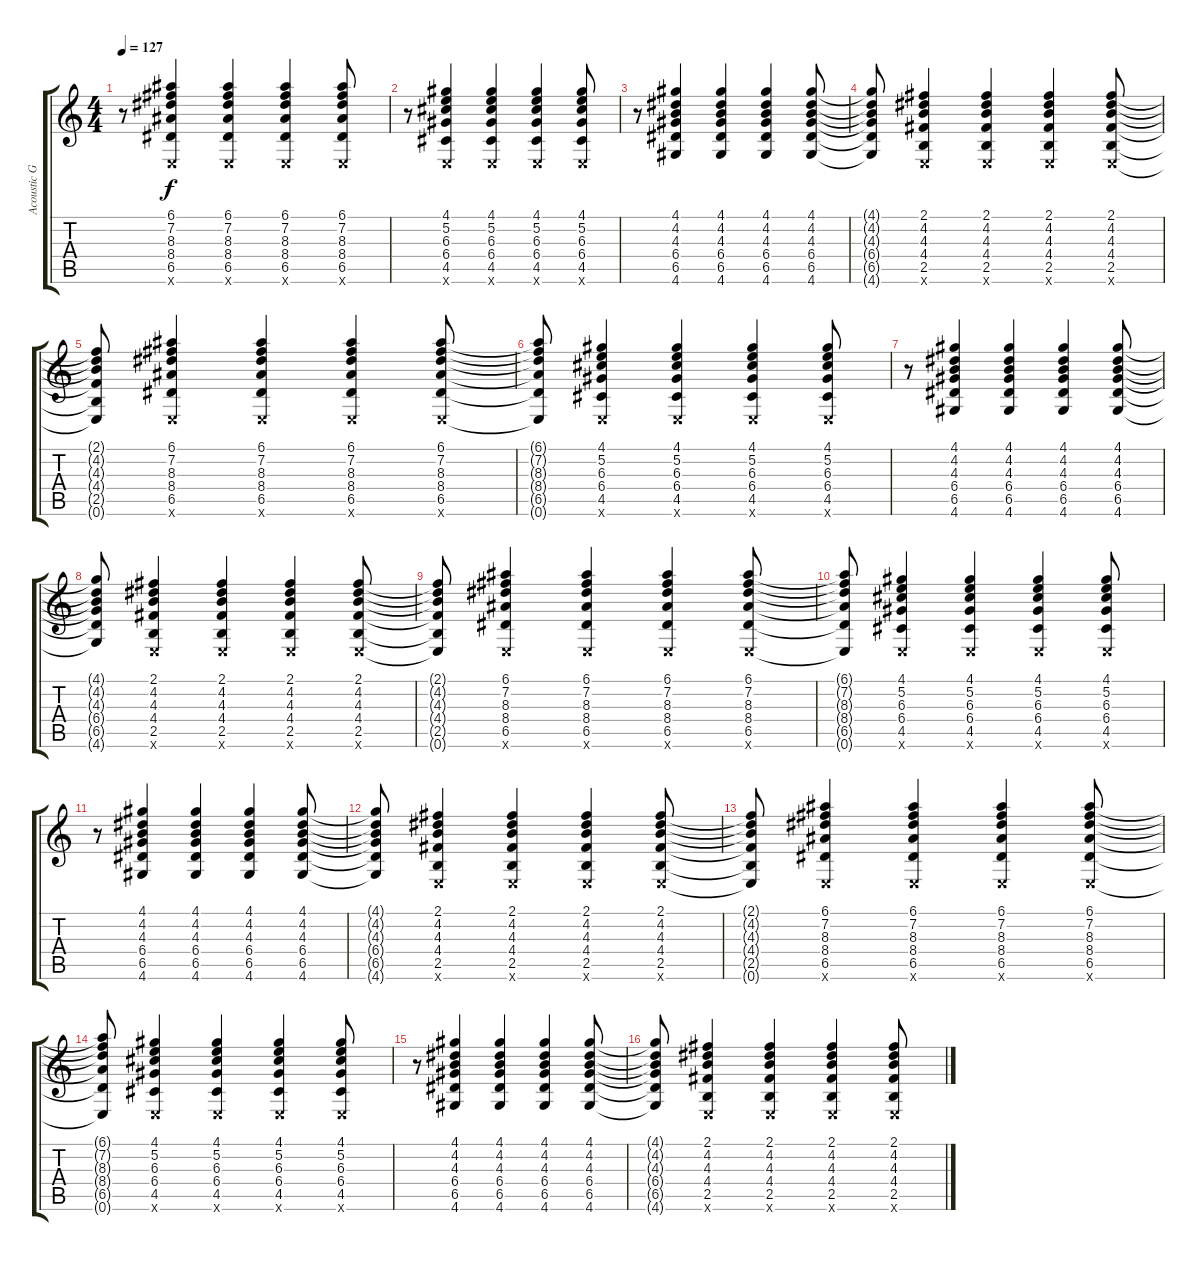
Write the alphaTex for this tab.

\track ("Acoustic Guitar" "Acoustic G") {instrument acousticguitarsteel}
\staff {score tabs}
\tuning (E4 B3 G3 D3 A2 E2) {hide}
\ts (4 4)
\tempo 127
\clef g2
\ks c
r.8{dy f} (6.1 7.2 8.3 8.4 6.5 0.6{x}).4 (6.1 7.2 8.3 8.4 6.5 0.6{x}).4 (6.1 7.2 8.3 8.4 6.5 0.6{x}).4 (6.1 7.2 8.3 8.4 6.5 0.6{x}).8 |
r.8 (4.1 5.2 6.3 6.4 4.5 0.6{x}).4 (4.1 5.2 6.3 6.4 4.5 0.6{x}).4 (4.1 5.2 6.3 6.4 4.5 0.6{x}).4 (4.1 5.2 6.3 6.4 4.5 0.6{x}).8 |
r.8{volume 5} (4.1 4.2 4.3 6.4 6.5 4.6).4 (4.1 4.2 4.3 6.4 6.5 4.6).4 (4.1 4.2 4.3 6.4 6.5 4.6).4 (4.1 4.2 4.3 6.4 6.5 4.6).8 |
(4.1{t} 4.2{t} 4.3{t} 6.4{t} 6.5{t} 4.6{t}).8 (2.1 4.2 4.3 4.4 2.5 0.6{x}).4 (2.1 4.2 4.3 4.4 2.5 0.6{x}).4 (2.1 4.2 4.3 4.4 2.5 0.6{x}).4 (2.1 4.2 4.3 4.4 2.5 0.6{x}).8 |
(2.1{t} 4.2{t} 4.3{t} 4.4{t} 2.5{t} 0.6{t}).8 (6.1 7.2 8.3 8.4 6.5 0.6{x}).4 (6.1 7.2 8.3 8.4 6.5 0.6{x}).4 (6.1 7.2 8.3 8.4 6.5 0.6{x}).4 (6.1 7.2 8.3 8.4 6.5 0.6{x}).8 |
(6.1{t} 7.2{t} 8.3{t} 8.4{t} 6.5{t} 0.6{t}).8 (4.1 5.2 6.3 6.4 4.5 0.6{x}).4 (4.1 5.2 6.3 6.4 4.5 0.6{x}).4 (4.1 5.2 6.3 6.4 4.5 0.6{x}).4 (4.1 5.2 6.3 6.4 4.5 0.6{x}).8 |
r.8{volume 5} (4.1 4.2 4.3 6.4 6.5 4.6).4 (4.1 4.2 4.3 6.4 6.5 4.6).4 (4.1 4.2 4.3 6.4 6.5 4.6).4 (4.1 4.2 4.3 6.4 6.5 4.6).8 |
(4.1{t} 4.2{t} 4.3{t} 6.4{t} 6.5{t} 4.6{t}).8 (2.1 4.2 4.3 4.4 2.5 0.6{x}).4 (2.1 4.2 4.3 4.4 2.5 0.6{x}).4 (2.1 4.2 4.3 4.4 2.5 0.6{x}).4 (2.1 4.2 4.3 4.4 2.5 0.6{x}).8 |
(2.1{t} 4.2{t} 4.3{t} 4.4{t} 2.5{t} 0.6{t}).8 (6.1 7.2 8.3 8.4 6.5 0.6{x}).4 (6.1 7.2 8.3 8.4 6.5 0.6{x}).4 (6.1 7.2 8.3 8.4 6.5 0.6{x}).4 (6.1 7.2 8.3 8.4 6.5 0.6{x}).8 |
(6.1{t} 7.2{t} 8.3{t} 8.4{t} 6.5{t} 0.6{t}).8 (4.1 5.2 6.3 6.4 4.5 0.6{x}).4 (4.1 5.2 6.3 6.4 4.5 0.6{x}).4 (4.1 5.2 6.3 6.4 4.5 0.6{x}).4 (4.1 5.2 6.3 6.4 4.5 0.6{x}).8 |
r.8{volume 5} (4.1 4.2 4.3 6.4 6.5 4.6).4 (4.1 4.2 4.3 6.4 6.5 4.6).4 (4.1 4.2 4.3 6.4 6.5 4.6).4 (4.1 4.2 4.3 6.4 6.5 4.6).8 |
(4.1{t} 4.2{t} 4.3{t} 6.4{t} 6.5{t} 4.6{t}).8 (2.1 4.2 4.3 4.4 2.5 0.6{x}).4 (2.1 4.2 4.3 4.4 2.5 0.6{x}).4 (2.1 4.2 4.3 4.4 2.5 0.6{x}).4 (2.1 4.2 4.3 4.4 2.5 0.6{x}).8 |
(2.1{t} 4.2{t} 4.3{t} 4.4{t} 2.5{t} 0.6{t}).8 (6.1 7.2 8.3 8.4 6.5 0.6{x}).4 (6.1 7.2 8.3 8.4 6.5 0.6{x}).4 (6.1 7.2 8.3 8.4 6.5 0.6{x}).4 (6.1 7.2 8.3 8.4 6.5 0.6{x}).8 |
(6.1{t} 7.2{t} 8.3{t} 8.4{t} 6.5{t} 0.6{t}).8 (4.1 5.2 6.3 6.4 4.5 0.6{x}).4 (4.1 5.2 6.3 6.4 4.5 0.6{x}).4 (4.1 5.2 6.3 6.4 4.5 0.6{x}).4 (4.1 5.2 6.3 6.4 4.5 0.6{x}).8 |
r.8{volume 5} (4.1 4.2 4.3 6.4 6.5 4.6).4 (4.1 4.2 4.3 6.4 6.5 4.6).4 (4.1 4.2 4.3 6.4 6.5 4.6).4 (4.1 4.2 4.3 6.4 6.5 4.6).8 |
(4.1{t} 4.2{t} 4.3{t} 6.4{t} 6.5{t} 4.6{t}).8 (2.1 4.2 4.3 4.4 2.5 0.6{x}).4 (2.1 4.2 4.3 4.4 2.5 0.6{x}).4 (2.1 4.2 4.3 4.4 2.5 0.6{x}).4 (2.1 4.2 4.3 4.4 2.5 0.6{x}).8
